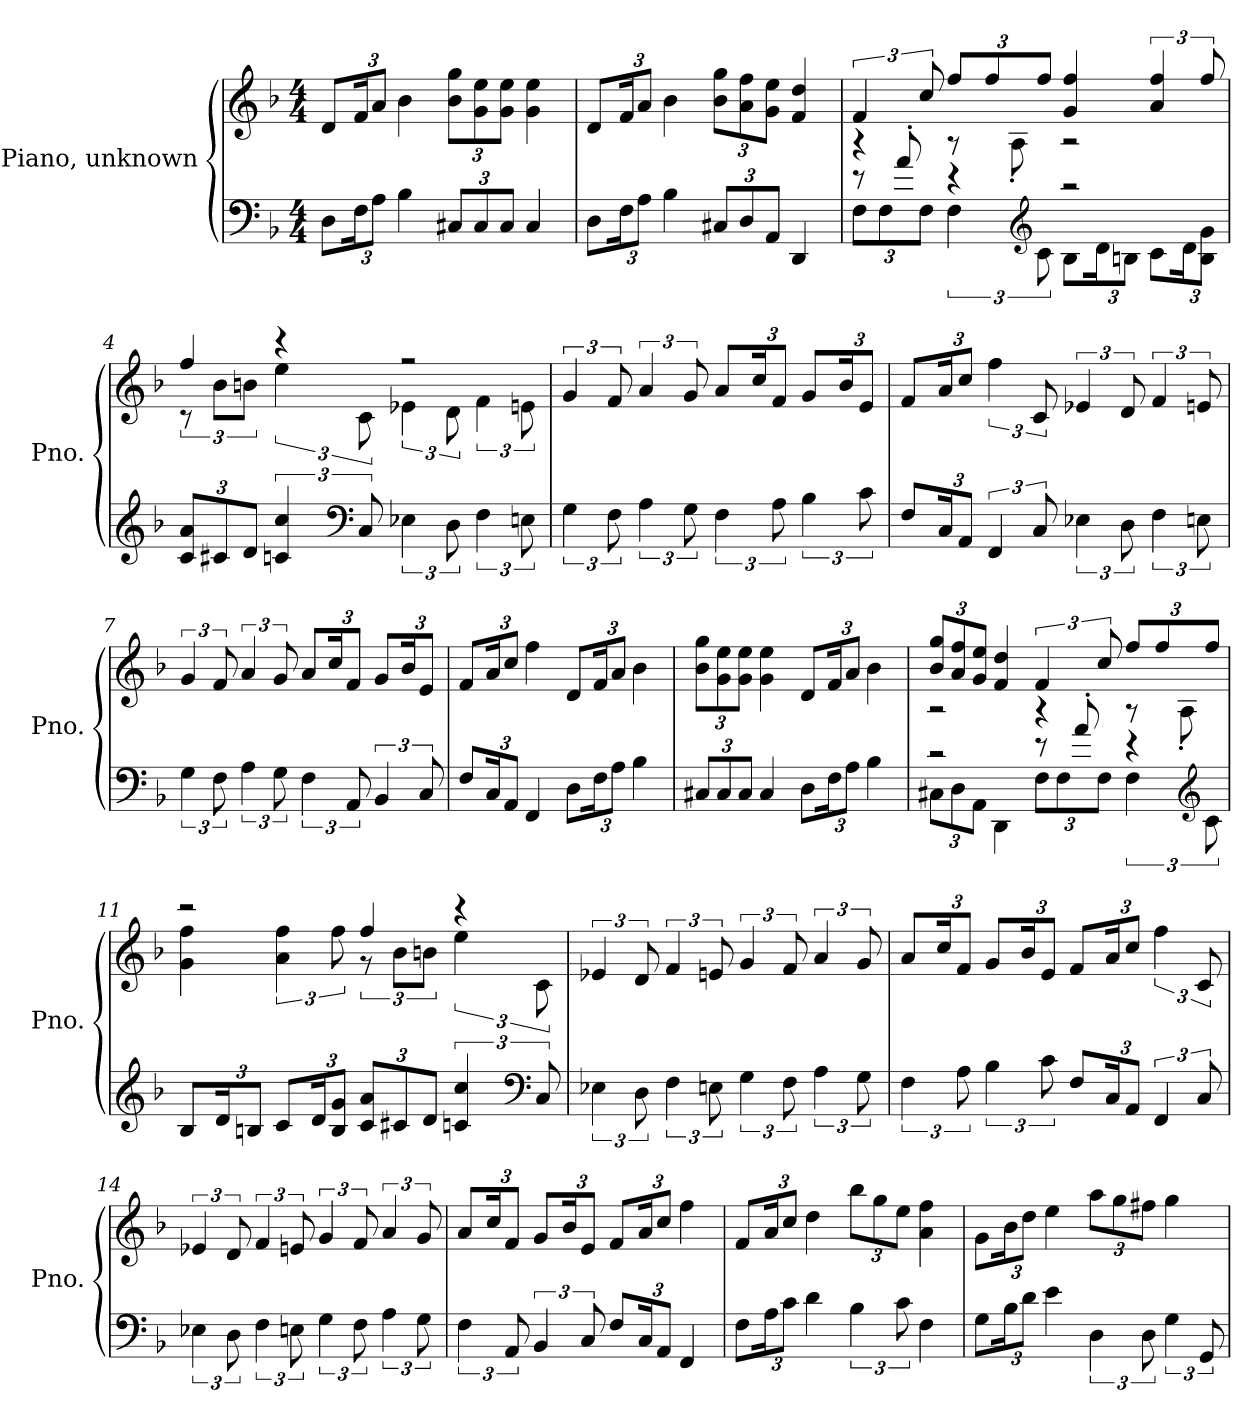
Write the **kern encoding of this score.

**kern	**kern
*part1	*part1
*staff2	*staff1
*I"Piano, unknown	*
*I'Pno.	*
*clefF4	*clefG2
*k[b-]	*k[b-]
*M4/4	*M4/4
*MM120	*MM120
=1	=1
8D\L	8d/L
*Xbrackettup	*Xbrackettup
24F\K	24f/K
12A\J	12a/J
4B-\	4b-\
12C#X/L	12b-\ 12gg\L
12C#/	12g\ 12ee\
12C#/J	12g\ 12ee\J
4C#/	4g\ 4ee\
=2	=2
8D\L	8d/L
24F\K	24f/K
12A\J	12a/J
4B-\	4b-\
12C#X/L	12b-\ 12gg\L
12D/	12a\ 12ff\
12AA/J	12g\ 12ee\J
4DD/	4f/ 4dd/
=3	=3
*^	*
*	*	*brackettup
*	*	*^
8r	12F\L	6f/	4r
.	12F\	.	.
8a'/	.	.	.
.	12F\J	12cc/	.
*	*brackettup	*Xbrackettup	*
4r	6F\	12ff/L	8r
.	.	12ff/	.
.	.	.	8A'\
*clefG2	*	*	*
.	12c\	12ff/J	.
2r	8B-\L	4g/ 4ff/	2r
*	*Xbrackettup	*	*
.	24d\K	.	.
.	12Bn\J	.	.
*	*	*brackettup	*
.	8c\L	6a/ 6ff/	.
.	24d\K	.	.
.	12B\ 12g\J	12ff/	.
*v	*v	*	*
!!LO:LB:g=z	!!
=4	=4	=4
12c/ 12a/L	4ff/	12r
12c#X/	.	12b-\L
12d/J	.	12bn\J
*brackettup	*	*
6cn/ 6cc/	4r	6ee\
*clefF4	*	*
12C/	.	12c\
6E-X\	2r	6e-X\
12D\	.	12d\
6F\	.	6f\
12En\	.	12en\
*	*v	*v
=5	=5
6G\	6g/
12F\	12f/
6A\	6a/
12G\	12g/
6F\	8a/L
*	*Xbrackettup
.	24cc/K
12A\	12f/J
6B-\	8g/L
.	24b-/K
12c\	12e/J
=6	=6
8F/L	8f/L
*Xbrackettup	*
24C/K	24a/K
12AA/J	12cc/J
*brackettup	*brackettup
6FF/	6ff\
12C/	12c/
6E-X\	6e-X/
12D\	12d/
6F\	6f/
12En\	12en/
!!LO:LB:g=z
=7	=7
6G\	6g/
12F\	12f/
6A\	6a/
12G\	12g/
6F\	8a/L
*	*Xbrackettup
.	24cc/K
12AA/	12f/J
6BB-/	8g/L
.	24b-/K
12C/	12e/J
=8	=8
8F/L	8f/L
*Xbrackettup	*
24C/K	24a/K
12AA/J	12cc/J
4FF/	4ff\
8D\L	8d/L
24F\K	24f/K
12A\J	12a/J
4B-\	4b-\
=9	=9
12C#X/L	12b-\ 12gg\L
12C#/	12g\ 12ee\
12C#/J	12g\ 12ee\J
4C#/	4g\ 4ee\
8D\L	8d/L
24F\K	24f/K
12A\J	12a/J
4B-\	4b-\
=10	=10
*^	*^
2r	12C#X\L	12b-/ 12gg/L	2r
.	12D\	12a/ 12ff/	.
.	12AA\J	12g/ 12ee/J	.
.	4DD\	4f/ 4dd/	.
*	*	*brackettup	*
8r	12F\L	6f/	4r
.	12F\	.	.
8a'/	.	.	.
.	12F\J	12cc/	.
*	*brackettup	*Xbrackettup	*
4r	6F\	12ff/L	8r
.	.	12ff/	.
.	.	.	8A'\
*clefG2	*	*	*
.	12c\	12ff/J	.
*v	*v	*	*
!!LO:LB:g=z	!!
=11	=11	=11
8B-/L	2r	4g\ 4ff\
*Xbrackettup	*	*
24d/K	.	.
12Bn/J	.	.
*	*	*brackettup
8c/L	.	6a\ 6ff\
24d/K	.	.
12B/ 12g/J	.	12ff\
12c/ 12a/L	4ff/	12r
12c#X/	.	12b-\L
12d/J	.	12bn\J
*brackettup	*	*
6cn/ 6cc/	4r	6ee\
*clefF4	*	*
12C/	.	12c\
*	*v	*v
=12	=12
6E-X\	6e-X/
12D\	12d/
6F\	6f/
12En\	12en/
6G\	6g/
12F\	12f/
6A\	6a/
12G\	12g/
=13	=13
6F\	8a/L
*	*Xbrackettup
.	24cc/K
12A\	12f/J
6B-\	8g/L
.	24b-/K
12c\	12e/J
8F/L	8f/L
*Xbrackettup	*
24C/K	24a/K
12AA/J	12cc/J
*brackettup	*brackettup
6FF/	6ff\
12C/	12c/
!!LO:LB:g=z
=14	=14
6E-X\	6e-X/
12D\	12d/
6F\	6f/
12En\	12en/
6G\	6g/
12F\	12f/
6A\	6a/
12G\	12g/
=15	=15
6F\	8a/L
*	*Xbrackettup
.	24cc/K
12AA/	12f/J
6BB-/	8g/L
.	24b-/K
12C/	12e/J
8F/L	8f/L
*Xbrackettup	*
24C/K	24a/K
12AA/J	12cc/J
4FF/	4ff\
=16	=16
8F\L	8f/L
24A\K	24a/K
12c\J	12cc/J
4d\	4dd\
*brackettup	*
6B-\	12bb-\L
.	12gg\
12c\	12ee\J
4F\	4a\ 4ff\
=17	=17
8G\L	8g\L
*Xbrackettup	*
24B-\K	24b-\K
12d\J	12dd\J
4e\	4ee\
*brackettup	*
6D\	12aa\L
.	12gg\
12D\	12ff#X\J
6G\	4gg\
12GG/	.
=	=
*-	*-
